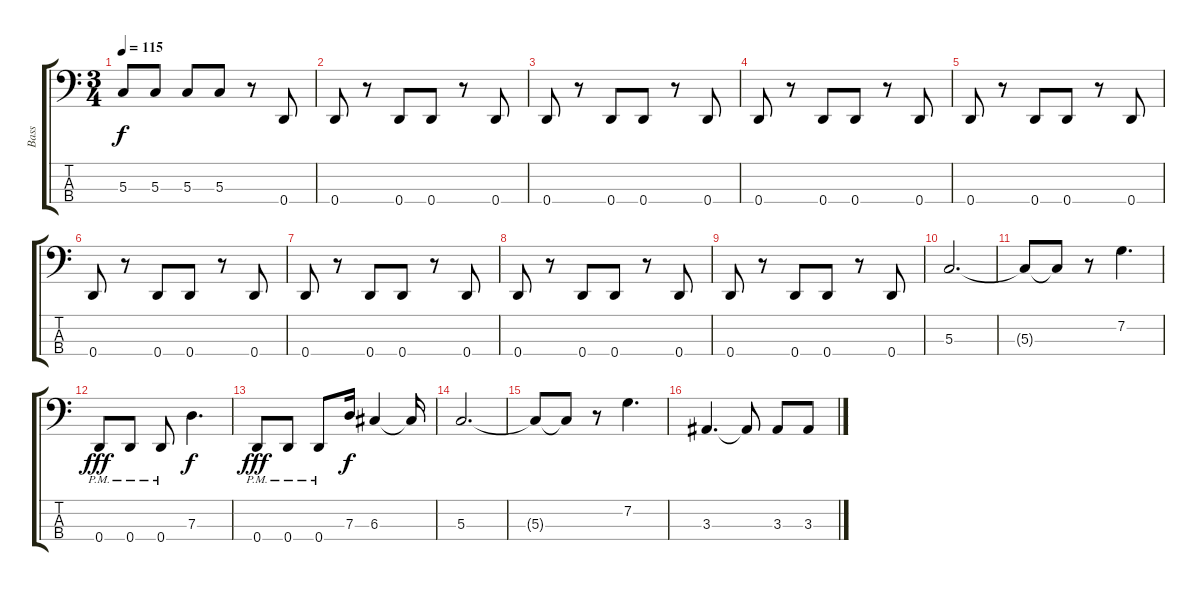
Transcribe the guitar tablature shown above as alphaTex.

\track ("Bass" "Bass") {instrument electricbassfinger}
\staff {score tabs}
\tuning (F2 C2 G1 D1) {hide}
\ts (3 4)
\tempo 115
\clef f4
\ks c
5.3.8{dy f} 5.3.8 5.3.8 5.3.8 r.8 0.4.8 |
0.4.8 r.8 0.4.8 0.4.8 r.8 0.4.8 |
0.4.8 r.8 0.4.8 0.4.8 r.8 0.4.8 |
0.4.8 r.8 0.4.8 0.4.8 r.8 0.4.8 |
0.4.8 r.8 0.4.8 0.4.8 r.8 0.4.8 |
0.4.8 r.8 0.4.8 0.4.8 r.8 0.4.8 |
0.4.8 r.8 0.4.8 0.4.8 r.8 0.4.8 |
0.4.8 r.8 0.4.8 0.4.8 r.8 0.4.8 |
0.4.8 r.8 0.4.8 0.4.8 r.8 0.4.8 |
5.3.2{d} |
5.3{t}.8 5.3{t}.8 r.8 7.2.4{d} |
0.4{pm}.8{dy fff} 0.4{pm}.8 0.4{pm}.8 7.3.4{d dy f} |
0.4{pm}.8{dy fff} 0.4{pm}.8 0.4{pm}.8 7.3.16{dy f} 6.3.4 6.3{t}.16 |
5.3.2{d} |
5.3{t}.8 5.3{t}.8 r.8 7.2.4{d} |
3.3.4{d} 3.3{t}.8 3.3.8 3.3.8
